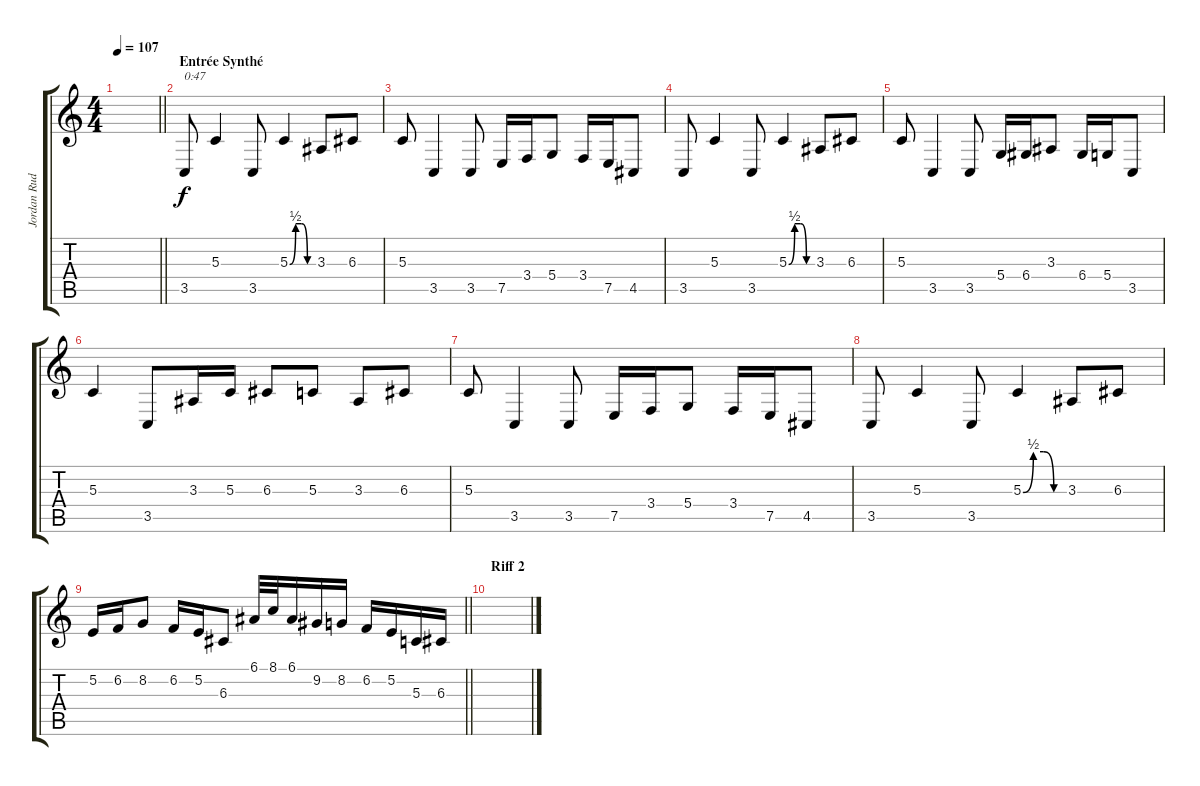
\track ("Jordan Rudess" "Jordan Rud") {instrument stringensemble1}
\staff {score tabs}
\tuning (E4 B3 G3 D3 A2 E2) {hide}
\ts (4 4)
\tempo 107
\clef g2
\barLineRight lightlight
\ks c
|
\section ("" "Entrée Synthé")
3.5.8{txt "0:47"} 5.3.4 3.5.8 5.3{be (custom 0 0 15 2 30 2 45 0 60 0)}.4 3.3.8 6.3.8 |
5.3.8 3.5.4 3.5.8 7.5.16 3.4.16 5.4.8 3.4.16 7.5.16 4.5.8 |
3.5.8 5.3.4 3.5.8 5.3{be (custom 0 0 15 2 30 2 45 0 60 0)}.4 3.3.8 6.3.8 |
5.3.8 3.5.4 3.5.8 5.4.16 6.4.16 3.3.8 6.4.16 5.4.16 3.5.8 |
5.3.4 3.5.8 3.3.16 5.3.16 6.3.8 5.3.8 3.3.8 6.3.8 |
5.3.8 3.5.4 3.5.8 7.5.16 3.4.16 5.4.8 3.4.16 7.5.16 4.5.8 |
3.5.8 5.3.4 3.5.8 5.3{be (custom 0 0 15 2 30 2 45 0 60 0)}.4 3.3.8 6.3.8 |
\barLineRight lightlight
5.2.16 6.2.16 8.2.8 6.2.16 5.2.16 6.3.8 6.1.32 8.1.32 6.1.16 9.2.16 8.2.16 6.2.16 5.2.16 5.3.16 6.3.16 |
\section ("" "Riff 2")
